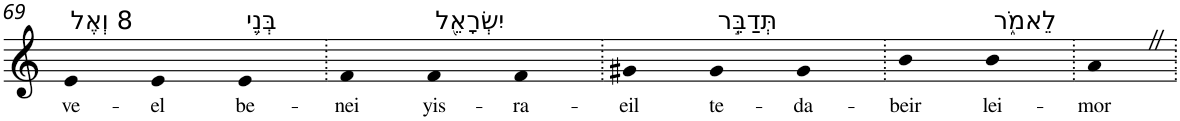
**kern	**text
*part1	*part1
*staff1	*staff1
*I"Piano	*
*I'Pno	*
!!LO:PB:g=z
*clefG2	*
*k[]	*
=69	=69
!LO:TX:a:t=8 וְאֶל	!
!	!LO:LY:b
4e	ve-
!	!LO:LY:b
4e	-el
!LO:TX:a:t=בְּנֵ֥י	!
!	!LO:LY:b
4e	be-
=70.	=70.
!	!LO:LY:b
4f	-nei
!LO:TX:a:t=יִשְׂרָאֵ֖ל	!
!	!LO:LY:b
4f	yis-
!	!LO:LY:b
4f	-ra-
=71.	=71.
!	!LO:LY:b
4g#X	-eil
!LO:TX:a:t=תְּדַבֵּ֣ר	!
!	!LO:LY:b
4g#	te-
!	!LO:LY:b
4g#	-da-
=72.	=72.
!	!LO:LY:b
4b	-beir
!LO:TX:a:t=לֵאמֹ֑ר	!
!	!LO:LY:b
4b	lei-
=73.	=73.
!	!LO:LY:b
4aZ	-mor
=.	=.
*-	*-
